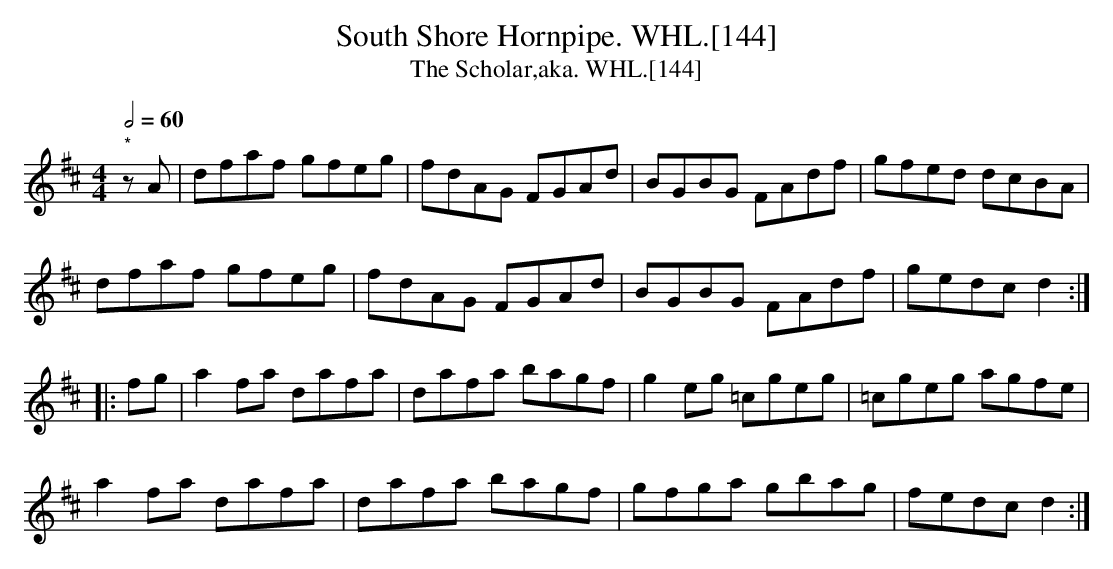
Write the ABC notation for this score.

X:1
T:South Shore Hornpipe. WHL.[144]
T:Scholar,aka. WHL.[144], The
M:4/4
L:1/8
Q:2/4=60
K:D
"*"zA | dfaf gfeg | fdAG FGAd | BGBG FAdf | gfed dcBA |
dfaf gfeg | fdAG FGAd | BGBG FAdf | gedc d2:|
|:fg | a2fa dafa | dafa bagf | g2eg =cgeg | =cgeg agfe |
a2fa dafa | dafa bagf | gfga gbag | fedc d2:|
